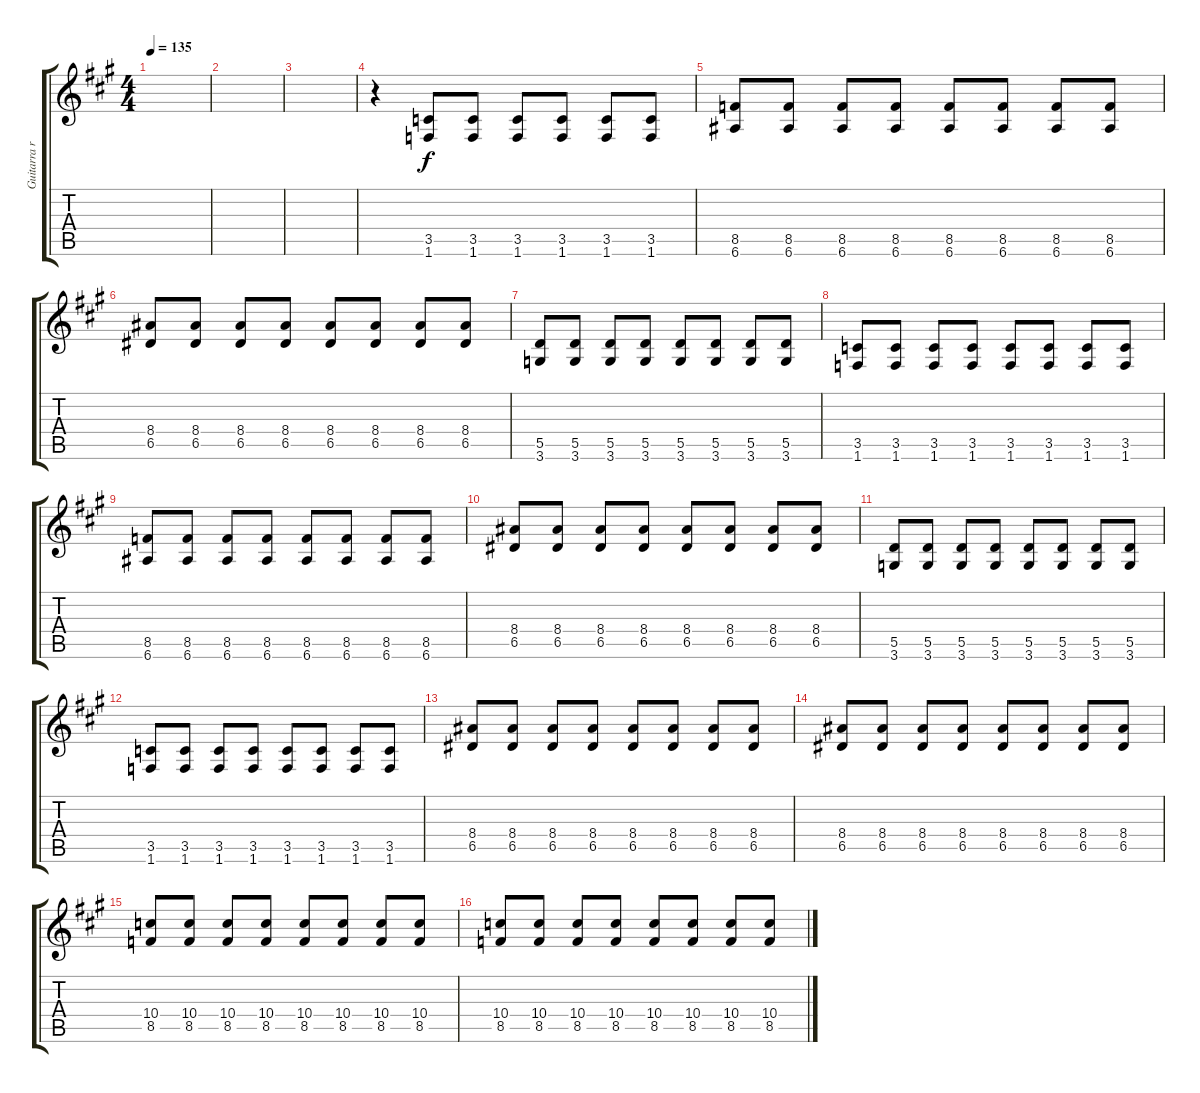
\track ("Guitarra ritmica" "Guitarra r") {instrument distortionguitar}
\staff {score tabs}
\tuning (E4 B3 G3 D3 A2 E2) {hide}
\ts (4 4)
\tempo 135
\clef g2
\ks a
|
|
|
r.4 (3.5 1.6).8 (3.5 1.6).8 (3.5 1.6).8 (3.5 1.6).8 (3.5 1.6).8 (3.5 1.6).8 |
(8.5 6.6).8 (8.5 6.6).8 (8.5 6.6).8 (8.5 6.6).8 (8.5 6.6).8 (8.5 6.6).8 (8.5 6.6).8 (8.5 6.6).8 |
(8.4 6.5).8 (8.4 6.5).8 (8.4 6.5).8 (8.4 6.5).8 (8.4 6.5).8 (8.4 6.5).8 (8.4 6.5).8 (8.4 6.5).8 |
(5.5 3.6).8 (5.5 3.6).8 (5.5 3.6).8 (5.5 3.6).8 (5.5 3.6).8 (5.5 3.6).8 (5.5 3.6).8 (5.5 3.6).8 |
(3.5 1.6).8 (3.5 1.6).8 (3.5 1.6).8 (3.5 1.6).8 (3.5 1.6).8 (3.5 1.6).8 (3.5 1.6).8 (3.5 1.6).8 |
(8.5 6.6).8 (8.5 6.6).8 (8.5 6.6).8 (8.5 6.6).8 (8.5 6.6).8 (8.5 6.6).8 (8.5 6.6).8 (8.5 6.6).8 |
(8.4 6.5).8 (8.4 6.5).8 (8.4 6.5).8 (8.4 6.5).8 (8.4 6.5).8 (8.4 6.5).8 (8.4 6.5).8 (8.4 6.5).8 |
(5.5 3.6).8 (5.5 3.6).8 (5.5 3.6).8 (5.5 3.6).8 (5.5 3.6).8 (5.5 3.6).8 (5.5 3.6).8 (5.5 3.6).8 |
(3.5 1.6).8 (3.5 1.6).8 (3.5 1.6).8 (3.5 1.6).8 (3.5 1.6).8 (3.5 1.6).8 (3.5 1.6).8 (3.5 1.6).8 |
(8.4 6.5).8 (8.4 6.5).8 (8.4 6.5).8 (8.4 6.5).8 (8.4 6.5).8 (8.4 6.5).8 (8.4 6.5).8 (8.4 6.5).8 |
(8.4 6.5).8 (8.4 6.5).8 (8.4 6.5).8 (8.4 6.5).8 (8.4 6.5).8 (8.4 6.5).8 (8.4 6.5).8 (8.4 6.5).8 |
(10.4 8.5).8 (10.4 8.5).8 (10.4 8.5).8 (10.4 8.5).8 (10.4 8.5).8 (10.4 8.5).8 (10.4 8.5).8 (10.4 8.5).8 |
(10.4 8.5).8 (10.4 8.5).8 (10.4 8.5).8 (10.4 8.5).8 (10.4 8.5).8 (10.4 8.5).8 (10.4 8.5).8 (10.4 8.5).8
